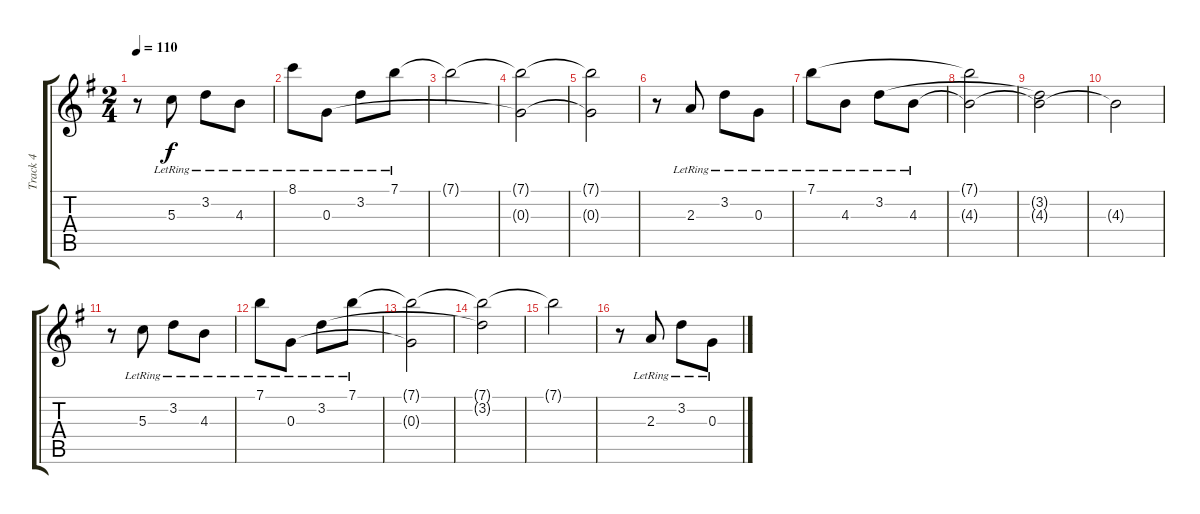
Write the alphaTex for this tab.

\track ("Track 4" "Track 4") {mute instrument acousticguitarnylon}
\staff {score tabs}
\tuning (E4 B3 G3 D3 A2 E2) {hide}
\ts (2 4)
\tempo 110
\clef g2
\ks g
r.8{dy f} 5.3{lr}.8 3.2{lr}.8 4.3{lr}.8 |
8.1{lr}.8 0.3{lr}.8 3.2{lr}.8 7.1{lr}.8 |
7.1{t}.2 |
(7.1{t} 0.3{t}).2 |
(7.1{t} 0.3{t}).2 |
r.8 2.3{lr}.8 3.2{lr}.8 0.3{lr}.8 |
7.1{lr}.8 4.3{lr}.8 3.2{lr}.8 4.3{lr}.8 |
(7.1{t} 4.3{t}).2 |
(3.2{t} 4.3{t}).2 |
4.3{t}.2 |
r.8 5.3{lr}.8 3.2{lr}.8 4.3{lr}.8 |
7.1{lr}.8 0.3{lr}.8 3.2{lr}.8 7.1{lr}.8 |
(7.1{t} 0.3{t}).2 |
(7.1{t} 3.2{t}).2 |
7.1{t}.2 |
r.8 2.3{lr}.8 3.2{lr}.8 0.3{lr}.8
